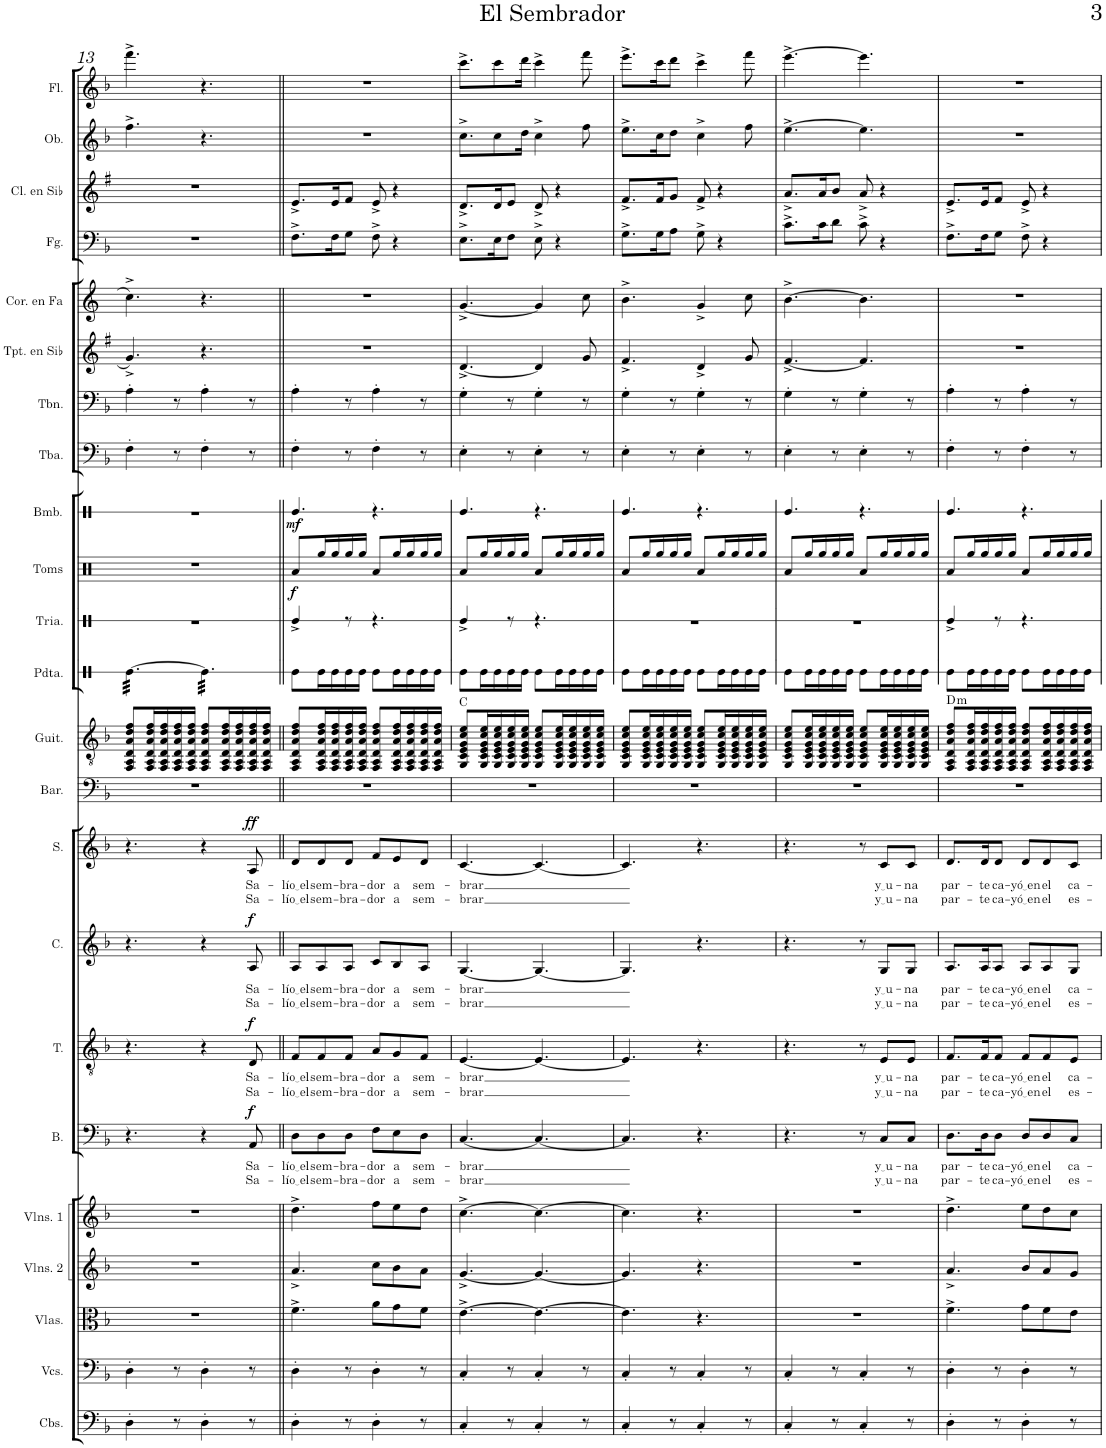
**kern	**kern	**kern	**kern	**kern	**kern	**text	**text	**dynam	**kern	**text	**text	**dynam	**kern	**text	**text	**dynam	**kern	**text	**text	**dynam	**kern	**kern	**harte	**kern	**kern	**kern	**dynam	**kern	**dynam	**kern	**kern	**kern	**kern	**kern	**kern	**kern	**kern
*part23	*part22	*part21	*part20	*part19	*part18	*part18	*part18	*part18	*part17	*part17	*part17	*part17	*part16	*part16	*part16	*part16	*part15	*part15	*part15	*part15	*part14	*part13	*part13	*part12	*part11	*part10	*part10	*part9	*part9	*part8	*part7	*part6	*part5	*part4	*part3	*part2	*part1
*staff23	*staff22	*staff21	*staff20	*staff19	*staff18	*staff18	*staff18	*staff18	*staff17	*staff17	*staff17	*staff17	*staff16	*staff16	*staff16	*staff16	*staff15	*staff15	*staff15	*staff15	*staff14	*staff13	*	*staff12	*staff11	*staff10	*staff10	*staff9	*staff9	*staff8	*staff7	*staff6	*staff5	*staff4	*staff3	*staff2	*staff1
*I"Contrabajos	*I"Violonchelos	*I"Violas	*I"Violines 2	*I"Violines 1	*I"Bajo	*	*	*	*I"Tenor	*	*	*	*I"Contralto	*	*	*	*I"Soprano	*	*	*	*I"Barítono	*I"Guitarra clásica	*	*I"Pandereta	*I"Triángulo	*I"Toms	*	*I"Bombo	*	*I"Tuba	*I"Trombón	*I"Trompeta en Sib	*I"Trompa en Fa	*I"Fagot	*I"Clarinete en Sib	*I"Oboe	*I"Flauta
*I'Cbs.	*I'Vcs.	*I'Vlas.	*I'Vlns. 2	*I'Vlns. 1	*I'B.	*	*	*	*I'T.	*	*	*	*I'C.	*	*	*	*I'S.	*	*	*	*I'Bar.	*I'Guit.	*	*I'Pdta.	*	*I'Toms	*	*I'Bmb.	*	*I'Tba.	*I'Tbn.	*I'Tpt. en Sib	*	*I'Fg.	*I'Cl. en Sib	*I'Ob.	*I'Fl.
!!LO:PB:g=z
*clefF4	*clefF4	*clefC3	*clefG2	*clefG2	*clefF4	*	*	*	*clefGv2	*	*	*	*clefG2	*	*	*	*clefG2	*	*	*	*clefF4	*clefGv2	*	*clefX	*clefX	*clefX	*	*clefX	*	*clefF4	*clefF4	*clefG2	*clefG2	*clefF4	*clefG2	*clefG2	*clefG2
*Trd7c12	*	*	*	*	*	*	*	*	*	*	*	*	*	*	*	*	*	*	*	*	*	*	*	*	*	*	*	*	*	*	*	*Trd1c2	*Trd4c7	*	*Trd1c2	*	*
*k[b-]	*k[b-]	*k[b-]	*k[b-]	*k[b-]	*k[b-]	*	*	*	*k[b-]	*	*	*	*k[b-]	*	*	*	*k[b-]	*	*	*	*k[b-]	*k[b-]	*	*k[]	*k[]	*k[]	*	*k[]	*	*k[b-]	*k[b-]	*k[f#]	*k[]	*k[b-]	*k[f#]	*k[b-]	*k[b-]
*M6/8	*M6/8	*M6/8	*M6/8	*M6/8	*M6/8	*	*	*	*M6/8	*	*	*	*M6/8	*	*	*	*M6/8	*	*	*	*M6/8	*M6/8	*	*M6/8	*M6/8	*M6/8	*	*M6/8	*	*M6/8	*M6/8	*M6/8	*M6/8	*M6/8	*M6/8	*M6/8	*M6/8
=13	=13	=13	=13	=13	=13	=13	=13	=13	=13	=13	=13	=13	=13	=13	=13	=13	=13	=13	=13	=13	=13	=13	=13	=13	=13	=13	=13	=13	=13	=13	=13	=13	=13	=13	=13	=13	=13
*	*	*	*	*	*	*	*	*	*	*	*	*	*	*	*	*	*	*	*	*	*	*	*	*tremolo	*	*	*	*	*	*	*	*	*	*	*	*	*
4D'\	4D'\	2.r	2.r	2.r	4.r	.	.	.	4.r	.	.	.	4.r	.	.	.	4.r	.	.	.	2.r	8FF/ 8AA/ 8D/ 8A/ 8d/ 8f/L	.	[32Re\LLL	2.r	2.r	.	2.r	.	4F'\	4A'\	4.g^/	4.cc^\	2.r	2.r	4.ff^\	4.fff^\
.	.	.	.	.	.	.	.	.	.	.	.	.	.	.	.	.	.	.	.	.	.	.	.	32Re\	.	.	.	.	.	.	.	.	.	.	.	.	.
.	.	.	.	.	.	.	.	.	.	.	.	.	.	.	.	.	.	.	.	.	.	.	.	32Re\	.	.	.	.	.	.	.	.	.	.	.	.	.
.	.	.	.	.	.	.	.	.	.	.	.	.	.	.	.	.	.	.	.	.	.	.	.	32Re\	.	.	.	.	.	.	.	.	.	.	.	.	.
.	.	.	.	.	.	.	.	.	.	.	.	.	.	.	.	.	.	.	.	.	.	16FF/ 16AA/ 16D/ 16A/ 16d/ 16f/L	.	32Re\	.	.	.	.	.	.	.	.	.	.	.	.	.
.	.	.	.	.	.	.	.	.	.	.	.	.	.	.	.	.	.	.	.	.	.	.	.	32Re\	.	.	.	.	.	.	.	.	.	.	.	.	.
.	.	.	.	.	.	.	.	.	.	.	.	.	.	.	.	.	.	.	.	.	.	16FF/ 16AA/ 16D/ 16A/ 16d/ 16f/	.	32Re\	.	.	.	.	.	.	.	.	.	.	.	.	.
.	.	.	.	.	.	.	.	.	.	.	.	.	.	.	.	.	.	.	.	.	.	.	.	32Re\	.	.	.	.	.	.	.	.	.	.	.	.	.
8r	8r	.	.	.	.	.	.	.	.	.	.	.	.	.	.	.	.	.	.	.	.	16FF/ 16AA/ 16D/ 16A/ 16d/ 16f/	.	32Re\	.	.	.	.	.	8r	8r	.	.	.	.	.	.
.	.	.	.	.	.	.	.	.	.	.	.	.	.	.	.	.	.	.	.	.	.	.	.	32Re\	.	.	.	.	.	.	.	.	.	.	.	.	.
.	.	.	.	.	.	.	.	.	.	.	.	.	.	.	.	.	.	.	.	.	.	16FF/ 16AA/ 16D/ 16A/ 16d/ 16f/JJ	.	32Re\	.	.	.	.	.	.	.	.	.	.	.	.	.
.	.	.	.	.	.	.	.	.	.	.	.	.	.	.	.	.	.	.	.	.	.	.	.	32Re\JJJ	.	.	.	.	.	.	.	.	.	.	.	.	.
4D'\	4D'\	.	.	.	4r	.	.	.	4r	.	.	.	4r	.	.	.	4r	.	.	.	.	8FF/ 8AA/ 8D/ 8A/ 8d/ 8f/L	.	32Re\]LLL	.	.	.	.	.	4F'\	4A'\	4.r	4.r	.	.	4.r	4.r
.	.	.	.	.	.	.	.	.	.	.	.	.	.	.	.	.	.	.	.	.	.	.	.	32Re\	.	.	.	.	.	.	.	.	.	.	.	.	.
.	.	.	.	.	.	.	.	.	.	.	.	.	.	.	.	.	.	.	.	.	.	.	.	32Re\	.	.	.	.	.	.	.	.	.	.	.	.	.
.	.	.	.	.	.	.	.	.	.	.	.	.	.	.	.	.	.	.	.	.	.	.	.	32Re\	.	.	.	.	.	.	.	.	.	.	.	.	.
.	.	.	.	.	.	.	.	.	.	.	.	.	.	.	.	.	.	.	.	.	.	16FF/ 16AA/ 16D/ 16A/ 16d/ 16f/L	.	32Re\	.	.	.	.	.	.	.	.	.	.	.	.	.
.	.	.	.	.	.	.	.	.	.	.	.	.	.	.	.	.	.	.	.	.	.	.	.	32Re\	.	.	.	.	.	.	.	.	.	.	.	.	.
.	.	.	.	.	.	.	.	.	.	.	.	.	.	.	.	.	.	.	.	.	.	16FF/ 16AA/ 16D/ 16A/ 16d/ 16f/	.	32Re\	.	.	.	.	.	.	.	.	.	.	.	.	.
.	.	.	.	.	.	.	.	.	.	.	.	.	.	.	.	.	.	.	.	.	.	.	.	32Re\	.	.	.	.	.	.	.	.	.	.	.	.	.
!	!	!	!	!	!	!LO:LY:b	!LO:LY:b	!LO:DY:a	!	!LO:LY:b	!LO:LY:b	!LO:DY:a	!	!LO:LY:b	!LO:LY:b	!LO:DY:a	!	!LO:LY:b	!LO:LY:b	!LO:DY:a	!	!	!	!	!	!	!	!	!	!	!	!	!	!	!	!	!
8r	8r	.	.	.	8AA/	Sa-	Sa-	f	8D/	Sa-	Sa-	f	8A/	Sa-	Sa-	f	8A/	Sa-	Sa-	ff	.	16FF/ 16AA/ 16D/ 16A/ 16d/ 16f/	.	32Re\	.	.	.	.	.	8r	8r	.	.	.	.	.	.
.	.	.	.	.	.	.	.	.	.	.	.	.	.	.	.	.	.	.	.	.	.	.	.	32Re\	.	.	.	.	.	.	.	.	.	.	.	.	.
.	.	.	.	.	.	.	.	.	.	.	.	.	.	.	.	.	.	.	.	.	.	16FF/ 16AA/ 16D/ 16A/ 16d/ 16f/JJ	.	32Re\	.	.	.	.	.	.	.	.	.	.	.	.	.
.	.	.	.	.	.	.	.	.	.	.	.	.	.	.	.	.	.	.	.	.	.	.	.	32Re\JJJ	.	.	.	.	.	.	.	.	.	.	.	.	.
*	*	*	*	*	*	*	*	*	*	*	*	*	*	*	*	*	*	*	*	*	*	*	*	*Xtremolo	*	*	*	*	*	*	*	*	*	*	*	*	*
=14||	=14||	=14||	=14||	=14||	=14||	=14||	=14||	=14||	=14||	=14||	=14||	=14||	=14||	=14||	=14||	=14||	=14||	=14||	=14||	=14||	=14||	=14||	=14||	=14||	=14||	=14||	=14||	=14||	=14||	=14||	=14||	=14||	=14||	=14||	=14||	=14||	=14||
!	!	!	!	!	!	!LO:LY:b	!LO:LY:b	!	!	!LO:LY:b	!LO:LY:b	!	!	!LO:LY:b	!LO:LY:b	!	!	!LO:LY:b	!LO:LY:b	!	!	!	!	!	!	!	!LO:DY:b	!	!LO:DY:b	!	!	!	!	!	!	!	!
4D'\	4D'\	4.f^\	4.a^/	4.dd^\	8D\L	lío el	lío el	.	8F/L	lío el	lío el	.	8A/L	lío el	lío el	.	8d/L	lío el	lío el	.	2.r	8FF/ 8AA/ 8D/ 8A/ 8d/ 8f/L	.	8Re\L	4Re^/	8Ra/L	f	4.Re/	mf	4F'\	4A'\	2.r	2.r	8.F^\L	8.e^/L	2.r	2.r
!	!	!	!	!	!	!LO:LY:b	!LO:LY:b	!	!	!LO:LY:b	!LO:LY:b	!	!	!LO:LY:b	!LO:LY:b	!	!	!LO:LY:b	!LO:LY:b	!	!	!	!	!	!	!	!	!	!	!	!	!	!	!	!	!	!
.	.	.	.	.	8D\	sem-	sem-	.	8F/	sem-	sem-	.	8A/	sem-	sem-	.	8d/	sem-	sem-	.	.	16FF/ 16AA/ 16D/ 16A/ 16d/ 16f/L	.	16Re\L	.	16Rgg/L	.	.	.	.	.	.	.	.	.	.	.
.	.	.	.	.	.	.	.	.	.	.	.	.	.	.	.	.	.	.	.	.	.	16FF/ 16AA/ 16D/ 16A/ 16d/ 16f/	.	16Re\	.	16Rgg/	.	.	.	.	.	.	.	16F\K	16e/K	.	.
!	!	!	!	!	!	!LO:LY:b	!LO:LY:b	!	!	!LO:LY:b	!LO:LY:b	!	!	!LO:LY:b	!LO:LY:b	!	!	!LO:LY:b	!LO:LY:b	!	!	!	!	!	!	!	!	!	!	!	!	!	!	!	!	!	!
8r	8r	.	.	.	8D\J	-bra-	-bra-	.	8F/J	-bra-	-bra-	.	8A/J	-bra-	-bra-	.	8d/J	-bra-	-bra-	.	.	16FF/ 16AA/ 16D/ 16A/ 16d/ 16f/	.	16Re\	8r	16Rgg/	.	.	.	8r	8r	.	.	8G\J	8f#/J	.	.
.	.	.	.	.	.	.	.	.	.	.	.	.	.	.	.	.	.	.	.	.	.	16FF/ 16AA/ 16D/ 16A/ 16d/ 16f/JJ	.	16Re\JJ	.	16Rgg/JJ	.	.	.	.	.	.	.	.	.	.	.
!	!	!	!	!	!	!LO:LY:b	!LO:LY:b	!	!	!LO:LY:b	!LO:LY:b	!	!	!LO:LY:b	!LO:LY:b	!	!	!LO:LY:b	!LO:LY:b	!	!	!	!	!	!	!	!	!	!	!	!	!	!	!	!	!	!
4D'\	4D'\	8a\L	8cc\L	8ff\L	8F\L	-dor	-dor	.	8A/L	-dor	-dor	.	8c/L	-dor	-dor	.	8f/L	-dor	-dor	.	.	8FF/ 8AA/ 8D/ 8A/ 8d/ 8f/L	.	8Re\L	4.r	8Ra/L	.	4.r	.	4F'\	4A'\	.	.	8F^\	8e^/	.	.
!	!	!	!	!	!	!LO:LY:b	!LO:LY:b	!	!	!LO:LY:b	!LO:LY:b	!	!	!LO:LY:b	!LO:LY:b	!	!	!LO:LY:b	!LO:LY:b	!	!	!	!	!	!	!	!	!	!	!	!	!	!	!	!	!	!
.	.	8g\	8b-\	8ee\	8E\	a	a	.	8G/	a	a	.	8B-/	a	a	.	8e/	a	a	.	.	16FF/ 16AA/ 16D/ 16A/ 16d/ 16f/L	.	16Re\L	.	16Rgg/L	.	.	.	.	.	.	.	4r	4r	.	.
.	.	.	.	.	.	.	.	.	.	.	.	.	.	.	.	.	.	.	.	.	.	16FF/ 16AA/ 16D/ 16A/ 16d/ 16f/	.	16Re\	.	16Rgg/	.	.	.	.	.	.	.	.	.	.	.
!	!	!	!	!	!	!LO:LY:b	!LO:LY:b	!	!	!LO:LY:b	!LO:LY:b	!	!	!LO:LY:b	!LO:LY:b	!	!	!LO:LY:b	!LO:LY:b	!	!	!	!	!	!	!	!	!	!	!	!	!	!	!	!	!	!
8r	8r	8f\J	8a\J	8dd\J	8D\J	sem-	sem-	.	8F/J	sem-	sem-	.	8A/J	sem-	sem-	.	8d/J	sem-	sem-	.	.	16FF/ 16AA/ 16D/ 16A/ 16d/ 16f/	.	16Re\	.	16Rgg/	.	.	.	8r	8r	.	.	.	.	.	.
.	.	.	.	.	.	.	.	.	.	.	.	.	.	.	.	.	.	.	.	.	.	16FF/ 16AA/ 16D/ 16A/ 16d/ 16f/JJ	.	16Re\JJ	.	16Rgg/JJ	.	.	.	.	.	.	.	.	.	.	.
=15	=15	=15	=15	=15	=15	=15	=15	=15	=15	=15	=15	=15	=15	=15	=15	=15	=15	=15	=15	=15	=15	=15	=15	=15	=15	=15	=15	=15	=15	=15	=15	=15	=15	=15	=15	=15	=15
!	!	!	!	!	!	!LO:LY:b	!LO:LY:b	!	!	!LO:LY:b	!LO:LY:b	!	!	!LO:LY:b	!LO:LY:b	!	!	!LO:LY:b	!LO:LY:b	!	!	!	!	!	!	!	!	!	!	!	!	!	!	!	!	!	!
4C'/	4C'/	[4.e^\	[4.g^/	[4.cc^\	[4.C/	-brar	-brar	.	[4.E/	-brar	-brar	.	[4.G/	-brar	-brar	.	[4.c/	-brar	-brar	.	2.r	8GG/ 8C/ 8E/ 8G/ 8c/ 8e/L	C:maj	8Re\L	4Re^/	8Ra/L	.	4.Re/	.	4E'\	4G'\	[4.d^/	[4.g^/	8.E^\L	8.d^/L	8.cc^\L	8.ccc^\L
.	.	.	.	.	.	.	.	.	.	.	.	.	.	.	.	.	.	.	.	.	.	16GG/ 16C/ 16E/ 16G/ 16c/ 16e/L	.	16Re\L	.	16Rgg/L	.	.	.	.	.	.	.	.	.	.	.
.	.	.	.	.	.	.	.	.	.	.	.	.	.	.	.	.	.	.	.	.	.	16GG/ 16C/ 16E/ 16G/ 16c/ 16e/	.	16Re\	.	16Rgg/	.	.	.	.	.	.	.	16E\K	16d/K	8cc\	8ccc\
8r	8r	.	.	.	.	.	.	.	.	.	.	.	.	.	.	.	.	.	.	.	.	16GG/ 16C/ 16E/ 16G/ 16c/ 16e/	.	16Re\	8r	16Rgg/	.	.	.	8r	8r	.	.	8F\J	8e/J	.	.
.	.	.	.	.	.	.	.	.	.	.	.	.	.	.	.	.	.	.	.	.	.	16GG/ 16C/ 16E/ 16G/ 16c/ 16e/JJ	.	16Re\JJ	.	16Rgg/JJ	.	.	.	.	.	.	.	.	.	16dd\Jk	16ddd\Jk
4C'/	4C'/	4.e\_	4.g/_	4.cc\_	4.C/_	.	.	.	4.E/_	.	.	.	4.G/_	.	.	.	4.c/_	.	.	.	.	8GG/ 8C/ 8E/ 8G/ 8c/ 8e/L	.	8Re\L	4.r	8Ra/L	.	4.r	.	4E'\	4G'\	4d/]	4g/]	8E^\	8d^/	4cc^\	4ccc^\
.	.	.	.	.	.	.	.	.	.	.	.	.	.	.	.	.	.	.	.	.	.	16GG/ 16C/ 16E/ 16G/ 16c/ 16e/L	.	16Re\L	.	16Rgg/L	.	.	.	.	.	.	.	4r	4r	.	.
.	.	.	.	.	.	.	.	.	.	.	.	.	.	.	.	.	.	.	.	.	.	16GG/ 16C/ 16E/ 16G/ 16c/ 16e/	.	16Re\	.	16Rgg/	.	.	.	.	.	.	.	.	.	.	.
8r	8r	.	.	.	.	.	.	.	.	.	.	.	.	.	.	.	.	.	.	.	.	16GG/ 16C/ 16E/ 16G/ 16c/ 16e/	.	16Re\	.	16Rgg/	.	.	.	8r	8r	8g/	8cc\	.	.	8ff\	8fff\
.	.	.	.	.	.	.	.	.	.	.	.	.	.	.	.	.	.	.	.	.	.	16GG/ 16C/ 16E/ 16G/ 16c/ 16e/JJ	.	16Re\JJ	.	16Rgg/JJ	.	.	.	.	.	.	.	.	.	.	.
=16	=16	=16	=16	=16	=16	=16	=16	=16	=16	=16	=16	=16	=16	=16	=16	=16	=16	=16	=16	=16	=16	=16	=16	=16	=16	=16	=16	=16	=16	=16	=16	=16	=16	=16	=16	=16	=16
4C'/	4C'/	4.e\]	4.g/]	4.cc\]	4.C/]	.	.	.	4.E/]	.	.	.	4.G/]	.	.	.	4.c/]	.	.	.	2.r	8GG/ 8C/ 8E/ 8G/ 8c/ 8e/L	.	8Re\L	2.r	8Ra/L	.	4.Re/	.	4E'\	4G'\	4.f#^/	4.b^\	8.G^\L	8.f#^/L	8.ee^\L	8.eee^\L
.	.	.	.	.	.	.	.	.	.	.	.	.	.	.	.	.	.	.	.	.	.	16GG/ 16C/ 16E/ 16G/ 16c/ 16e/L	.	16Re\L	.	16Rgg/L	.	.	.	.	.	.	.	.	.	.	.
.	.	.	.	.	.	.	.	.	.	.	.	.	.	.	.	.	.	.	.	.	.	16GG/ 16C/ 16E/ 16G/ 16c/ 16e/	.	16Re\	.	16Rgg/	.	.	.	.	.	.	.	16G\K	16f#/K	16cc\K	16ccc\K
8r	8r	.	.	.	.	.	.	.	.	.	.	.	.	.	.	.	.	.	.	.	.	16GG/ 16C/ 16E/ 16G/ 16c/ 16e/	.	16Re\	.	16Rgg/	.	.	.	8r	8r	.	.	8A\J	8g/J	8dd\J	8ddd\J
.	.	.	.	.	.	.	.	.	.	.	.	.	.	.	.	.	.	.	.	.	.	16GG/ 16C/ 16E/ 16G/ 16c/ 16e/JJ	.	16Re\JJ	.	16Rgg/JJ	.	.	.	.	.	.	.	.	.	.	.
4C'/	4C'/	4.r	4.r	4.r	4.r	.	.	.	4.r	.	.	.	4.r	.	.	.	4.r	.	.	.	.	8GG/ 8C/ 8E/ 8G/ 8c/ 8e/L	.	8Re\L	.	8Ra/L	.	4.r	.	4E'\	4G'\	4d^/	4g^/	8G^\	8f#^/	4cc^\	4ccc^\
.	.	.	.	.	.	.	.	.	.	.	.	.	.	.	.	.	.	.	.	.	.	16GG/ 16C/ 16E/ 16G/ 16c/ 16e/L	.	16Re\L	.	16Rgg/L	.	.	.	.	.	.	.	4r	4r	.	.
.	.	.	.	.	.	.	.	.	.	.	.	.	.	.	.	.	.	.	.	.	.	16GG/ 16C/ 16E/ 16G/ 16c/ 16e/	.	16Re\	.	16Rgg/	.	.	.	.	.	.	.	.	.	.	.
8r	8r	.	.	.	.	.	.	.	.	.	.	.	.	.	.	.	.	.	.	.	.	16GG/ 16C/ 16E/ 16G/ 16c/ 16e/	.	16Re\	.	16Rgg/	.	.	.	8r	8r	8g/	8cc\	.	.	8ff\	8fff\
.	.	.	.	.	.	.	.	.	.	.	.	.	.	.	.	.	.	.	.	.	.	16GG/ 16C/ 16E/ 16G/ 16c/ 16e/JJ	.	16Re\JJ	.	16Rgg/JJ	.	.	.	.	.	.	.	.	.	.	.
=17	=17	=17	=17	=17	=17	=17	=17	=17	=17	=17	=17	=17	=17	=17	=17	=17	=17	=17	=17	=17	=17	=17	=17	=17	=17	=17	=17	=17	=17	=17	=17	=17	=17	=17	=17	=17	=17
4C'/	4C'/	2.r	2.r	2.r	4.r	.	.	.	4.r	.	.	.	4.r	.	.	.	4.r	.	.	.	2.r	8GG/ 8C/ 8E/ 8G/ 8c/ 8e/L	.	8Re\L	2.r	8Ra/L	.	4.Re/	.	4E'\	4G'\	[4.f#^/	[4.b^\	8.c^\L	8.a^/L	[4.ee^\	[4.eee^\
.	.	.	.	.	.	.	.	.	.	.	.	.	.	.	.	.	.	.	.	.	.	16GG/ 16C/ 16E/ 16G/ 16c/ 16e/L	.	16Re\L	.	16Rgg/L	.	.	.	.	.	.	.	.	.	.	.
.	.	.	.	.	.	.	.	.	.	.	.	.	.	.	.	.	.	.	.	.	.	16GG/ 16C/ 16E/ 16G/ 16c/ 16e/	.	16Re\	.	16Rgg/	.	.	.	.	.	.	.	16c\K	16a/K	.	.
8r	8r	.	.	.	.	.	.	.	.	.	.	.	.	.	.	.	.	.	.	.	.	16GG/ 16C/ 16E/ 16G/ 16c/ 16e/	.	16Re\	.	16Rgg/	.	.	.	8r	8r	.	.	8d\J	8b/J	.	.
.	.	.	.	.	.	.	.	.	.	.	.	.	.	.	.	.	.	.	.	.	.	16GG/ 16C/ 16E/ 16G/ 16c/ 16e/JJ	.	16Re\JJ	.	16Rgg/JJ	.	.	.	.	.	.	.	.	.	.	.
4C'/	4C'/	.	.	.	8r	.	.	.	8r	.	.	.	8r	.	.	.	8r	.	.	.	.	8GG/ 8C/ 8E/ 8G/ 8c/ 8e/L	.	8Re\L	.	8Ra/L	.	4.r	.	4E'\	4G'\	4.f#/]	4.b\]	8c^\	8a^/	4.ee\]	4.eee\]
!	!	!	!	!	!	!LO:LY:b	!LO:LY:b	!	!	!LO:LY:b	!LO:LY:b	!	!	!LO:LY:b	!LO:LY:b	!	!	!LO:LY:b	!LO:LY:b	!	!	!	!	!	!	!	!	!	!	!	!	!	!	!	!	!	!
.	.	.	.	.	8C/L	y u	y u	.	8E/L	y u	y u	.	8G/L	y u	y u	.	8c/L	y u	y u	.	.	16GG/ 16C/ 16E/ 16G/ 16c/ 16e/L	.	16Re\L	.	16Rgg/L	.	.	.	.	.	.	.	4r	4r	.	.
.	.	.	.	.	.	.	.	.	.	.	.	.	.	.	.	.	.	.	.	.	.	16GG/ 16C/ 16E/ 16G/ 16c/ 16e/	.	16Re\	.	16Rgg/	.	.	.	.	.	.	.	.	.	.	.
!	!	!	!	!	!	!LO:LY:b	!LO:LY:b	!	!	!LO:LY:b	!LO:LY:b	!	!	!LO:LY:b	!LO:LY:b	!	!	!LO:LY:b	!LO:LY:b	!	!	!	!	!	!	!	!	!	!	!	!	!	!	!	!	!	!
8r	8r	.	.	.	8C/J	-na	-na	.	8E/J	-na	-na	.	8G/J	-na	-na	.	8c/J	-na	-na	.	.	16GG/ 16C/ 16E/ 16G/ 16c/ 16e/	.	16Re\	.	16Rgg/	.	.	.	8r	8r	.	.	.	.	.	.
.	.	.	.	.	.	.	.	.	.	.	.	.	.	.	.	.	.	.	.	.	.	16GG/ 16C/ 16E/ 16G/ 16c/ 16e/JJ	.	16Re\JJ	.	16Rgg/JJ	.	.	.	.	.	.	.	.	.	.	.
=18	=18	=18	=18	=18	=18	=18	=18	=18	=18	=18	=18	=18	=18	=18	=18	=18	=18	=18	=18	=18	=18	=18	=18	=18	=18	=18	=18	=18	=18	=18	=18	=18	=18	=18	=18	=18	=18
!	!	!	!	!	!	!LO:LY:b	!LO:LY:b	!	!	!LO:LY:b	!LO:LY:b	!	!	!LO:LY:b	!LO:LY:b	!	!	!LO:LY:b	!LO:LY:b	!	!	!	!LO:H:kt=m	!	!	!	!	!	!	!	!	!	!	!	!	!	!
4D'\	4D'\	4.f^\	4.a^/	4.dd^\	8.D\L	par-	par-	.	8.F/L	par-	par-	.	8.A/L	par-	par-	.	8.d/L	par-	par-	.	2.r	8FF/ 8AA/ 8D/ 8A/ 8d/ 8f/L	D:min	8Re\L	4Re^/	8Ra/L	.	4.Re/	.	4F'\	4A'\	2.r	2.r	8.F^\L	8.e^/L	2.r	2.r
.	.	.	.	.	.	.	.	.	.	.	.	.	.	.	.	.	.	.	.	.	.	16FF/ 16AA/ 16D/ 16A/ 16d/ 16f/L	.	16Re\L	.	16Rgg/L	.	.	.	.	.	.	.	.	.	.	.
!	!	!	!	!	!	!LO:LY:b	!LO:LY:b	!	!	!LO:LY:b	!LO:LY:b	!	!	!LO:LY:b	!LO:LY:b	!	!	!LO:LY:b	!LO:LY:b	!	!	!	!	!	!	!	!	!	!	!	!	!	!	!	!	!	!
.	.	.	.	.	16D\K	-te	-te	.	16F/K	-te	-te	.	16A/K	-te	-te	.	16d/K	-te	-te	.	.	16FF/ 16AA/ 16D/ 16A/ 16d/ 16f/	.	16Re\	.	16Rgg/	.	.	.	.	.	.	.	16F\K	16e/K	.	.
!	!	!	!	!	!	!LO:LY:b	!LO:LY:b	!	!	!LO:LY:b	!LO:LY:b	!	!	!LO:LY:b	!LO:LY:b	!	!	!LO:LY:b	!LO:LY:b	!	!	!	!	!	!	!	!	!	!	!	!	!	!	!	!	!	!
8r	8r	.	.	.	8D\J	ca-	ca-	.	8F/J	ca-	ca-	.	8A/J	ca-	ca-	.	8d/J	ca-	ca-	.	.	16FF/ 16AA/ 16D/ 16A/ 16d/ 16f/	.	16Re\	8r	16Rgg/	.	.	.	8r	8r	.	.	8G\J	8f#/J	.	.
.	.	.	.	.	.	.	.	.	.	.	.	.	.	.	.	.	.	.	.	.	.	16FF/ 16AA/ 16D/ 16A/ 16d/ 16f/JJ	.	16Re\JJ	.	16Rgg/JJ	.	.	.	.	.	.	.	.	.	.	.
!	!	!	!	!	!	!LO:LY:b	!LO:LY:b	!	!	!LO:LY:b	!LO:LY:b	!	!	!LO:LY:b	!LO:LY:b	!	!	!LO:LY:b	!LO:LY:b	!	!	!	!	!	!	!	!	!	!	!	!	!	!	!	!	!	!
4D'\	4D'\	8g\L	8b-/L	8ee\L	8D/L	yó en	yó en	.	8F/L	yó en	yó en	.	8A/L	yó en	yó en	.	8d/L	yó en	yó en	.	.	8FF/ 8AA/ 8D/ 8A/ 8d/ 8f/L	.	8Re\L	4.r	8Ra/L	.	4.r	.	4F'\	4A'\	.	.	8F^\	8e^/	.	.
!	!	!	!	!	!	!LO:LY:b	!LO:LY:b	!	!	!LO:LY:b	!LO:LY:b	!	!	!LO:LY:b	!LO:LY:b	!	!	!LO:LY:b	!LO:LY:b	!	!	!	!	!	!	!	!	!	!	!	!	!	!	!	!	!	!
.	.	8f\	8a/	8dd\	8D/	el	el	.	8F/	el	el	.	8A/	el	el	.	8d/	el	el	.	.	16FF/ 16AA/ 16D/ 16A/ 16d/ 16f/L	.	16Re\L	.	16Rgg/L	.	.	.	.	.	.	.	4r	4r	.	.
.	.	.	.	.	.	.	.	.	.	.	.	.	.	.	.	.	.	.	.	.	.	16FF/ 16AA/ 16D/ 16A/ 16d/ 16f/	.	16Re\	.	16Rgg/	.	.	.	.	.	.	.	.	.	.	.
!	!	!	!	!	!	!LO:LY:b	!LO:LY:b	!	!	!LO:LY:b	!LO:LY:b	!	!	!LO:LY:b	!LO:LY:b	!	!	!LO:LY:b	!LO:LY:b	!	!	!	!	!	!	!	!	!	!	!	!	!	!	!	!	!	!
8r	8r	8e\J	8g/J	8cc\J	8C/J	ca-	es-	.	8E/J	ca-	es-	.	8G/J	ca-	es-	.	8c/J	ca-	es-	.	.	16FF/ 16AA/ 16D/ 16A/ 16d/ 16f/	.	16Re\	.	16Rgg/	.	.	.	8r	8r	.	.	.	.	.	.
.	.	.	.	.	.	.	.	.	.	.	.	.	.	.	.	.	.	.	.	.	.	16FF/ 16AA/ 16D/ 16A/ 16d/ 16f/JJ	.	16Re\JJ	.	16Rgg/JJ	.	.	.	.	.	.	.	.	.	.	.
=	=	=	=	=	=	=	=	=	=	=	=	=	=	=	=	=	=	=	=	=	=	=	=	=	=	=	=	=	=	=	=	=	=	=	=	=	=
*-	*-	*-	*-	*-	*-	*-	*-	*-	*-	*-	*-	*-	*-	*-	*-	*-	*-	*-	*-	*-	*-	*-	*-	*-	*-	*-	*-	*-	*-	*-	*-	*-	*-	*-	*-	*-	*-
